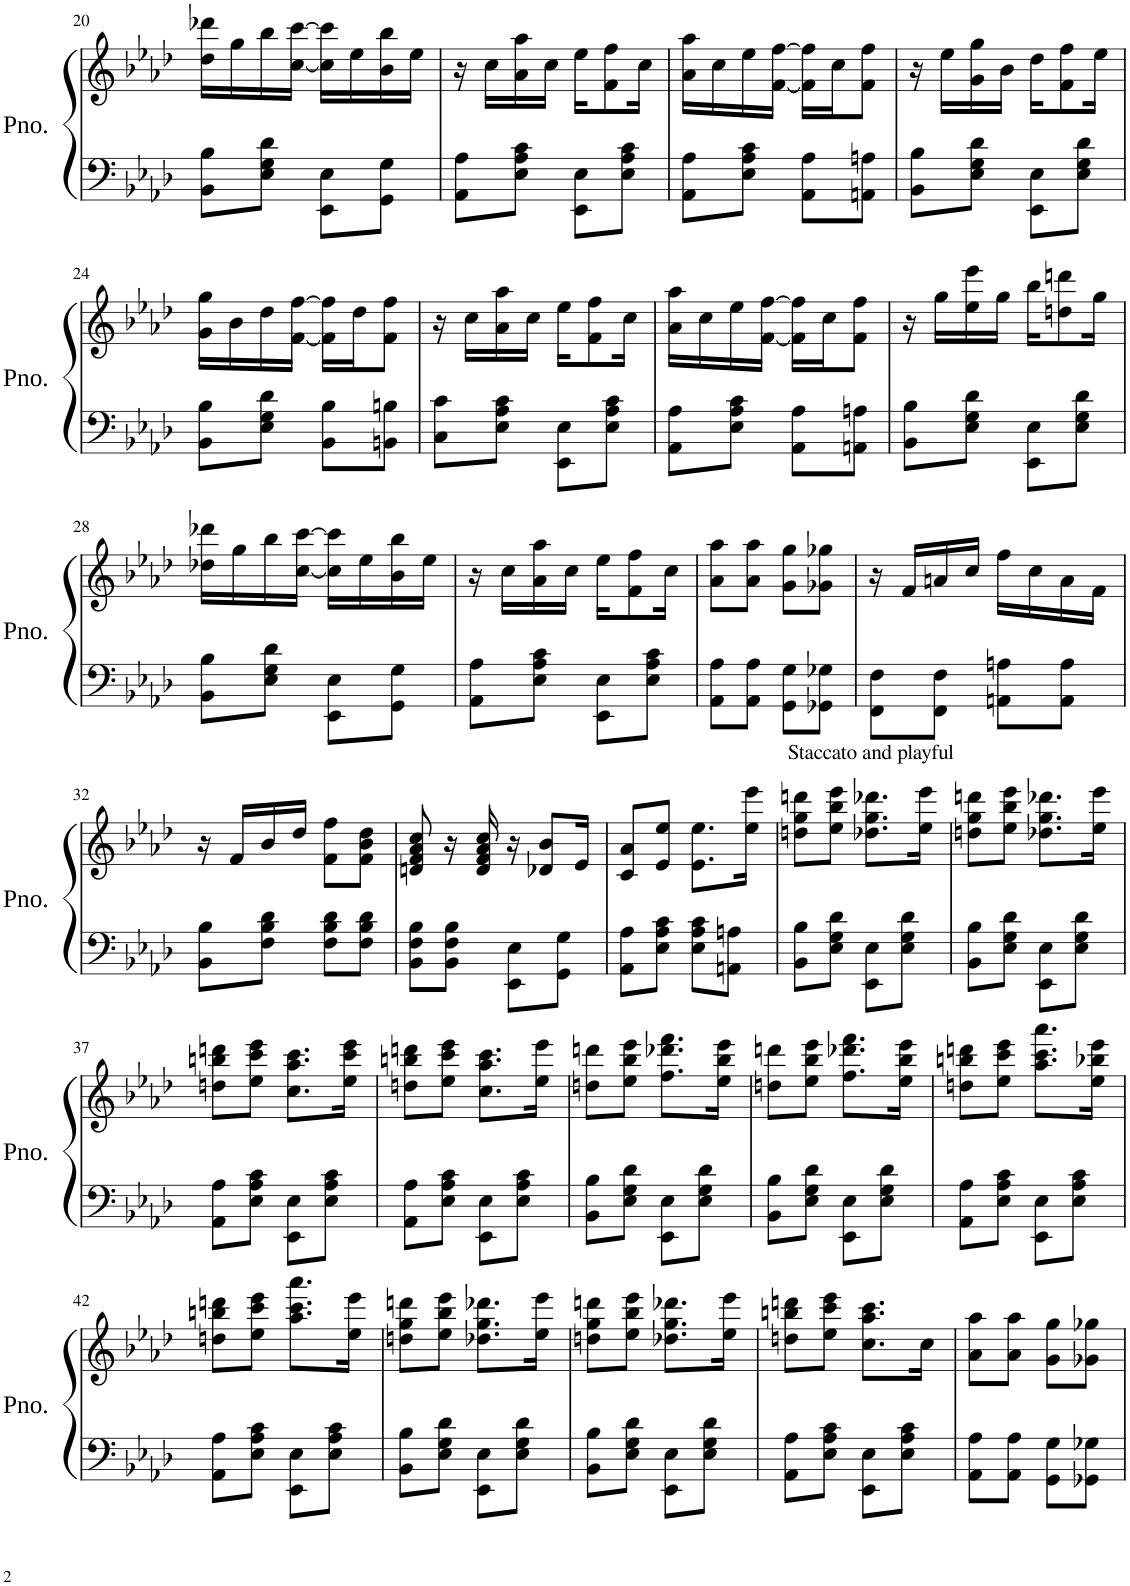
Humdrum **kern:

**kern	**kern
*part1	*part1
*staff2	*staff1
*I"Piano	*
*I'Pno.	*
!!LO:PB:g=z
*clefF4	*clefG2
*k[b-e-a-d-]	*k[b-e-a-d-]
*M2/4	*M2/4
=20	=20
8BB-\ 8B-\L	16dd-\ 16ddd-X\LL
.	16gg\
8E-\ 8G\ 8d-\J	16bb-\
.	[16cc\ [16ccc\JJ
8EE-\ 8E-\L	16cc\] 16ccc\]LL
.	16ee-\
8GG\ 8G\J	16b-\ 16bb-\
.	16ee-\JJ
=21	=21
8AA-\ 8A-\L	16r
.	16cc\LL
8E-\ 8A-\ 8c\J	16a-\ 16aa-\
.	16cc\JJ
8EE-\ 8E-\L	16ee-\KL
.	8f\ 8ff\
8E-\ 8A-\ 8c\J	.
.	16cc\Jk
=22	=22
8AA-\ 8A-\L	16a-\ 16aa-\LL
.	16cc\
8E-\ 8A-\ 8c\J	16ee-\
.	[16f\ [16ff\JJ
8AA-\ 8A-\L	16f\] 16ff\]LL
.	16cc\J
8AAn\ 8An\J	8f\ 8ff\J
=23	=23
8BB-\ 8B-\L	16r
.	16ee-\LL
8E-\ 8G\ 8d-\J	16g\ 16gg\
.	16b-\JJ
8EE-\ 8E-\L	16dd-\KL
.	8f\ 8ff\
8E-\ 8G\ 8d-\J	.
.	16ee-\Jk
!!LO:LB:g=z
=24	=24
8BB-\ 8B-\L	16g\ 16gg\LL
.	16b-\
8E-\ 8G\ 8d-\J	16dd-\
.	[16f\ [16ff\JJ
8BB-\ 8B-\L	16f\] 16ff\]LL
.	16dd-\J
8BBn\ 8Bn\J	8f\ 8ff\J
=25	=25
8C\ 8c\L	16r
.	16cc\LL
8E-\ 8A-\ 8c\J	16a-\ 16aa-\
.	16cc\JJ
8EE-\ 8E-\L	16ee-\KL
.	8f\ 8ff\
8E-\ 8A-\ 8c\J	.
.	16cc\Jk
=26	=26
8AA-\ 8A-\L	16a-\ 16aa-\LL
.	16cc\
8E-\ 8A-\ 8c\J	16ee-\
.	[16f\ [16ff\JJ
8AA-\ 8A-\L	16f\] 16ff\]LL
.	16cc\J
8AAn\ 8An\J	8f\ 8ff\J
=27	=27
8BB-\ 8B-\L	16r
.	16gg\LL
8E-\ 8G\ 8d-\J	16ee-\ 16eee-\
.	16gg\JJ
8EE-\ 8E-\L	16bb-\KL
.	8ddn\ 8dddn\
8E-\ 8G\ 8d-\J	.
.	16gg\Jk
!!LO:LB:g=z
=28	=28
8BB-\ 8B-\L	16dd-X\ 16ddd-X\LL
.	16gg\
8E-\ 8G\ 8d-\J	16bb-\
.	[16cc\ [16ccc\JJ
8EE-\ 8E-\L	16cc\] 16ccc\]LL
.	16ee-\
8GG\ 8G\J	16b-\ 16bb-\
.	16ee-\JJ
=29	=29
8AA-\ 8A-\L	16r
.	16cc\LL
8E-\ 8A-\ 8c\J	16a-\ 16aa-\
.	16cc\JJ
8EE-\ 8E-\L	16ee-\KL
.	8f\ 8ff\
8E-\ 8A-\ 8c\J	.
.	16cc\Jk
=30	=30
8AA-\ 8A-\L	8a-\ 8aa-\L
8AA-\ 8A-\J	8a-\ 8aa-\J
8GG\ 8G\L	8g\ 8gg\L
8GG-X\ 8G-X\J	8g-X\ 8gg-X\J
=31	=31
8FF\ 8F\L	16r
.	16f/LL
8FF\ 8F\J	16an/
.	16cc/JJ
8AAn\ 8An\L	16ff\LL
.	16cc\
8AA\ 8A\J	16a\
.	16f\JJ
!!LO:LB:g=z
=32	=32
8BB-\ 8B-\L	16r
.	16f/LL
8F\ 8B-\ 8d-\J	16b-/
.	16dd-/JJ
8F\ 8B-\ 8d-\L	8f\ 8ff\L
8F\ 8B-\ 8d-\J	8f\ 8b-\ 8dd-\J
=33	=33
8BB-\ 8F\ 8B-\L	8dn/ 8f/ 8a-/ 8cc/
8BB-\ 8F\ 8B-\J	16r
.	16d/ 16f/ 16a-/ 16cc/
8EE-\ 8E-\L	16r
.	8d-X/ 8b-/L
8GG\ 8G\J	.
.	16e-/Jk
=34	=34
8AA-\ 8A-\L	8c/ 8a-/L
8E-\ 8A-\ 8c\J	8e-/ 8ee-/J
8E-\ 8A-\ 8c\L	8.e-\ 8.ee-\L
8AAn\ 8An\J	.
.	16ee-\ 16eee-\Jk
=35	=35
!	!LO:TX:a:t=Staccato and playful
8BB-\ 8B-\L	8ddn\ 8gg\ 8dddn\L
8E-\ 8G\ 8d-\J	8ee-\ 8bb-\ 8eee-\J
8EE-\ 8E-\L	8.dd-X\ 8.gg\ 8.ddd-X\L
8E-\ 8G\ 8d-\J	.
.	16ee-\ 16eee-\Jk
=36	=36
8BB-\ 8B-\L	8ddn\ 8gg\ 8dddn\L
8E-\ 8G\ 8d-\J	8ee-\ 8bb-\ 8eee-\J
8EE-\ 8E-\L	8.dd-X\ 8.gg\ 8.ddd-X\L
8E-\ 8G\ 8d-\J	.
.	16ee-\ 16eee-\Jk
!!LO:LB:g=z
=37	=37
8AA-\ 8A-\L	8ddn\ 8bbn\ 8dddn\L
8E-\ 8A-\ 8c\J	8ee-\ 8ccc\ 8eee-\J
8EE-\ 8E-\L	8.cc\ 8.aa-\ 8.ccc\L
8E-\ 8A-\ 8c\J	.
.	16ee-\ 16ccc\ 16eee-\Jk
=38	=38
8AA-\ 8A-\L	8ddn\ 8bbn\ 8dddn\L
8E-\ 8A-\ 8c\J	8ee-\ 8ccc\ 8eee-\J
8EE-\ 8E-\L	8.cc\ 8.aa-\ 8.ccc\L
8E-\ 8A-\ 8c\J	.
.	16ee-\ 16eee-\Jk
=39	=39
8BB-\ 8B-\L	8ddn\ 8dddn\L
8E-\ 8G\ 8d-\J	8ee-\ 8bb-\ 8eee-\J
8EE-\ 8E-\L	8.ff\ 8.ddd-X\ 8.fff\L
8E-\ 8G\ 8d-\J	.
.	16ee-\ 16bb-\ 16eee-\Jk
=40	=40
8BB-\ 8B-\L	8ddn\ 8dddn\L
8E-\ 8G\ 8d-\J	8ee-\ 8bb-\ 8eee-\J
8EE-\ 8E-\L	8.ff\ 8.ddd-X\ 8.fff\L
8E-\ 8G\ 8d-\J	.
.	16ee-\ 16bb-\ 16eee-\Jk
=41	=41
8AA-\ 8A-\L	8ddn\ 8bbn\ 8dddn\L
8E-\ 8A-\ 8c\J	8ee-\ 8ccc\ 8eee-\J
8EE-\ 8E-\L	8.aa-\ 8.ccc\ 8.aaa-\L
8E-\ 8A-\ 8c\J	.
.	16ee-\ 16bb-X\ 16eee-\Jk
!!LO:LB:g=z
=42	=42
8AA-\ 8A-\L	8ddn\ 8bbn\ 8dddn\L
8E-\ 8A-\ 8c\J	8ee-\ 8ccc\ 8eee-\J
8EE-\ 8E-\L	8.aa-\ 8.ccc\ 8.aaa-\L
8E-\ 8A-\ 8c\J	.
.	16ee-\ 16eee-\Jk
=43	=43
8BB-\ 8B-\L	8ddn\ 8gg\ 8dddn\L
8E-\ 8G\ 8d-\J	8ee-\ 8bb-\ 8eee-\J
8EE-\ 8E-\L	8.dd-X\ 8.gg\ 8.ddd-X\L
8E-\ 8G\ 8d-\J	.
.	16ee-\ 16eee-\Jk
=44	=44
8BB-\ 8B-\L	8ddn\ 8gg\ 8dddn\L
8E-\ 8G\ 8d-\J	8ee-\ 8bb-\ 8eee-\J
8EE-\ 8E-\L	8.dd-X\ 8.gg\ 8.ddd-X\L
8E-\ 8G\ 8d-\J	.
.	16ee-\ 16eee-\Jk
=45	=45
8AA-\ 8A-\L	8ddn\ 8bbn\ 8dddn\L
8E-\ 8A-\ 8c\J	8ee-\ 8ccc\ 8eee-\J
8EE-\ 8E-\L	8.cc\ 8.aa-\ 8.ccc\L
8E-\ 8A-\ 8c\J	.
.	16cc\Jk
=46	=46
8AA-\ 8A-\L	8a-\ 8aa-\L
8AA-\ 8A-\J	8a-\ 8aa-\J
8GG\ 8G\L	8g\ 8gg\L
8GG-X\ 8G-X\J	8g-X\ 8gg-X\J
=	=
*-	*-
